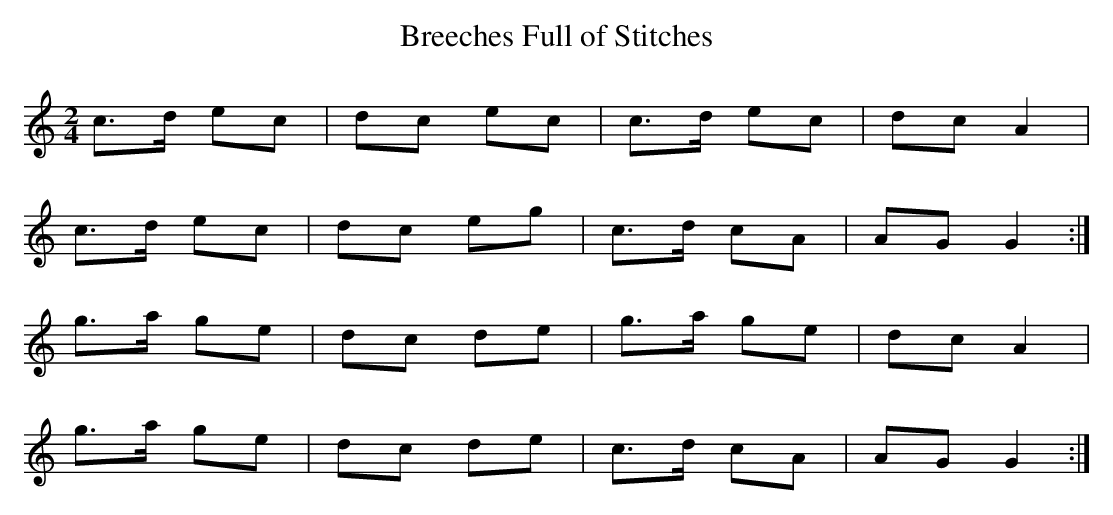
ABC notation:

X:1
T:Breeches Full of Stitches
M:2/4
L:1/16
K:C Major
c3d e2c2|d2c2 e2c2|c3d e2c2|d2c2 A4|!
c3d e2c2|d2c2 e2g2|c3d c2A2|A2G2 G4:|!
g3a g2e2|d2c2 d2e2|g3a g2e2|d2c2 A4|!
g3a g2e2|d2c2 d2e2|c3d c2A2|A2G2 G4:|!
